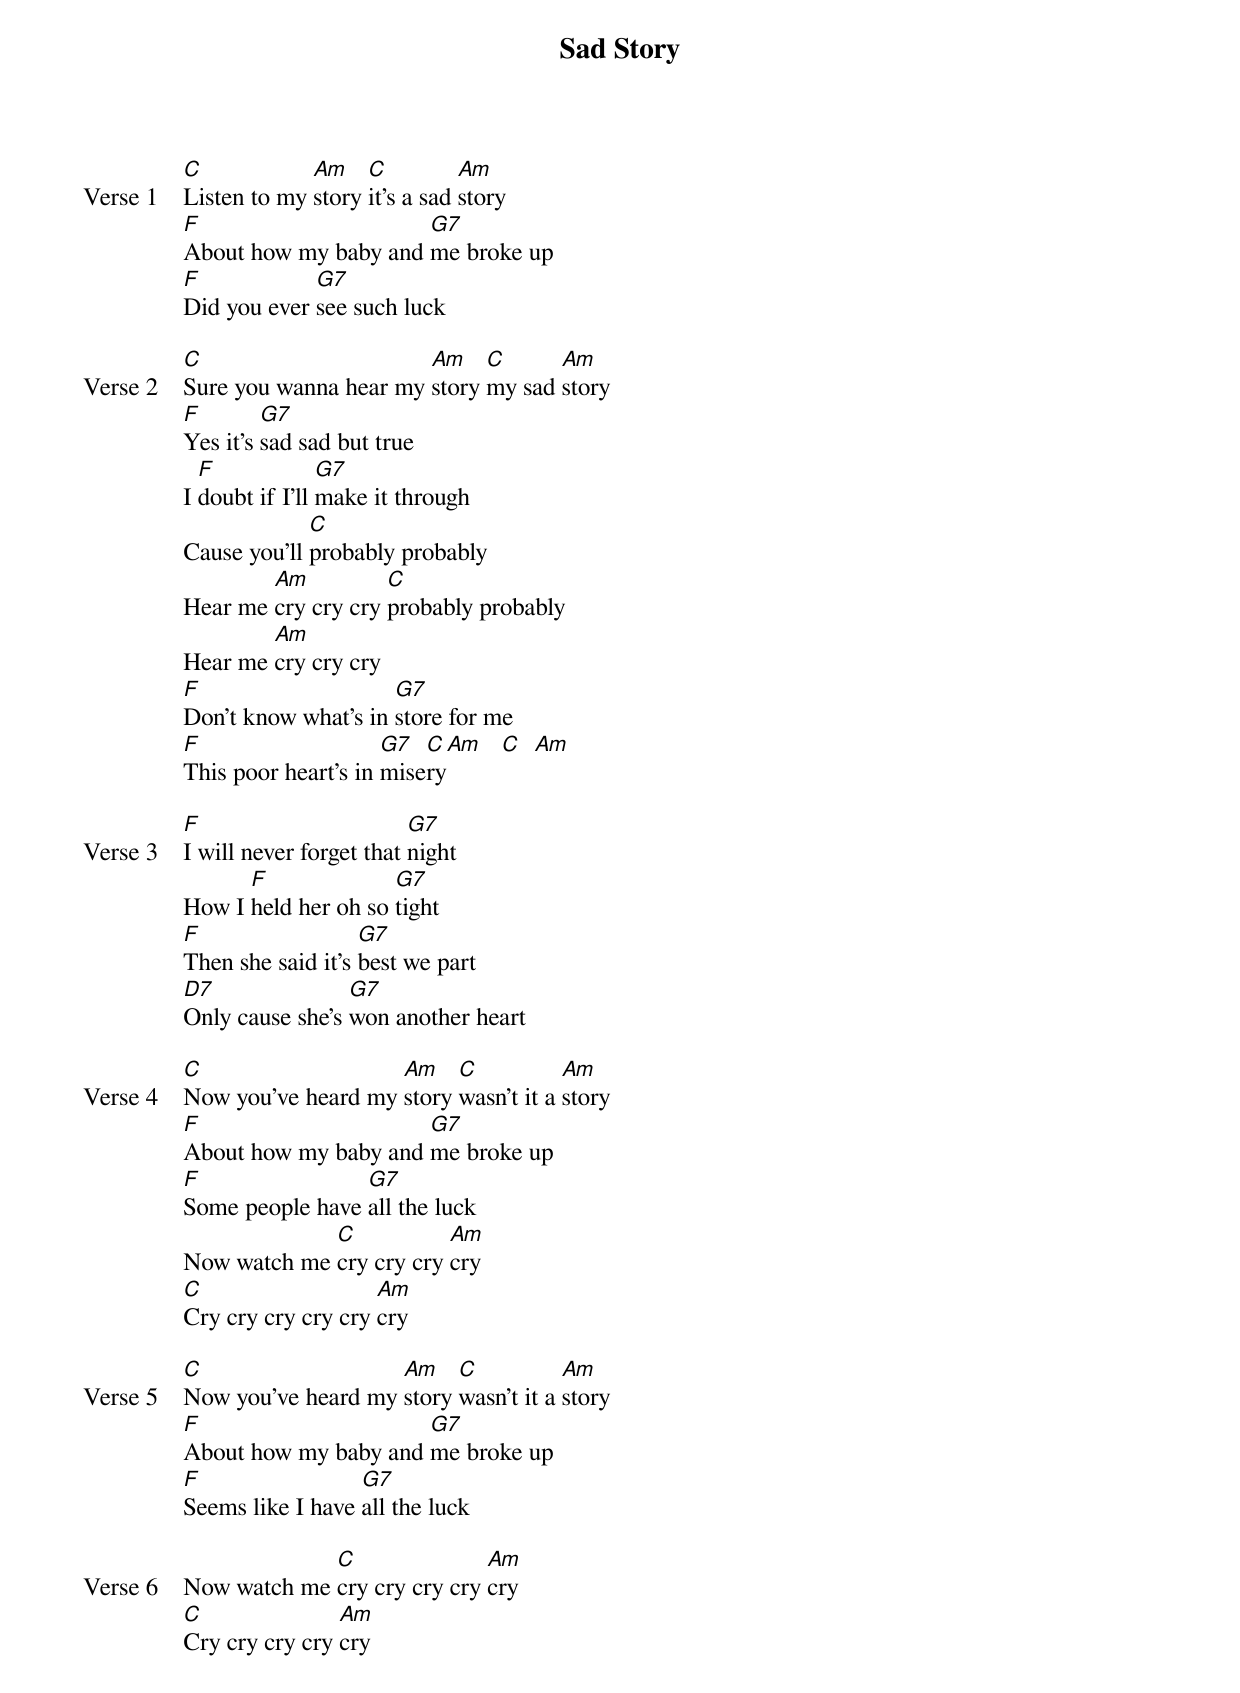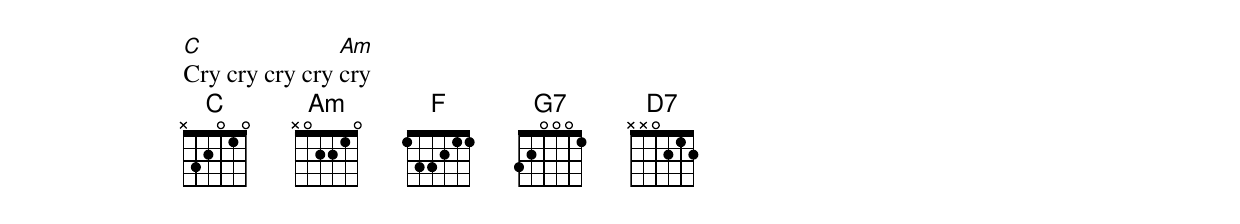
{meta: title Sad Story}
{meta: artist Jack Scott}
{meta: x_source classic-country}
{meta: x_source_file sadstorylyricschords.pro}
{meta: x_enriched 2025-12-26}

{start_of_verse: Verse 1}
[C]Listen to my [Am]story [C]it's a sad [Am]story
[F]About how my baby and [G7]me broke up
[F]Did you ever [G7]see such luck
{end_of_verse}

{start_of_verse: Verse 2}
[C]Sure you wanna hear my [Am]story [C]my sad [Am]story
[F]Yes it's [G7]sad sad but true
I [F]doubt if I'll [G7]make it through
Cause you'll [C]probably probably
Hear me [Am]cry cry cry [C]probably probably
Hear me [Am]cry cry cry
[F]Don't know what's in [G7]store for me
[F]This poor heart's in [G7]mise[C]ry[Am]   [C]  [Am]
{end_of_verse}

{start_of_verse: Verse 3}
[F]I will never forget that [G7]night
How I [F]held her oh so [G7]tight
[F]Then she said it's [G7]best we part
[D7]Only cause she's [G7]won another heart
{end_of_verse}

{start_of_verse: Verse 4}
[C]Now you've heard my [Am]story [C]wasn't it a [Am]story
[F]About how my baby and [G7]me broke up
[F]Some people have [G7]all the luck
Now watch me [C]cry cry cry [Am]cry
[C]Cry cry cry cry cry [Am]cry
{end_of_verse}

{start_of_verse: Verse 5}
[C]Now you've heard my [Am]story [C]wasn't it a [Am]story
[F]About how my baby and [G7]me broke up
[F]Seems like I have [G7]all the luck
{end_of_verse}

{start_of_verse: Verse 6}
Now watch me [C]cry cry cry cry [Am]cry
[C]Cry cry cry cry [Am]cry
[C]Cry cry cry cry [Am]cry
{end_of_verse}
